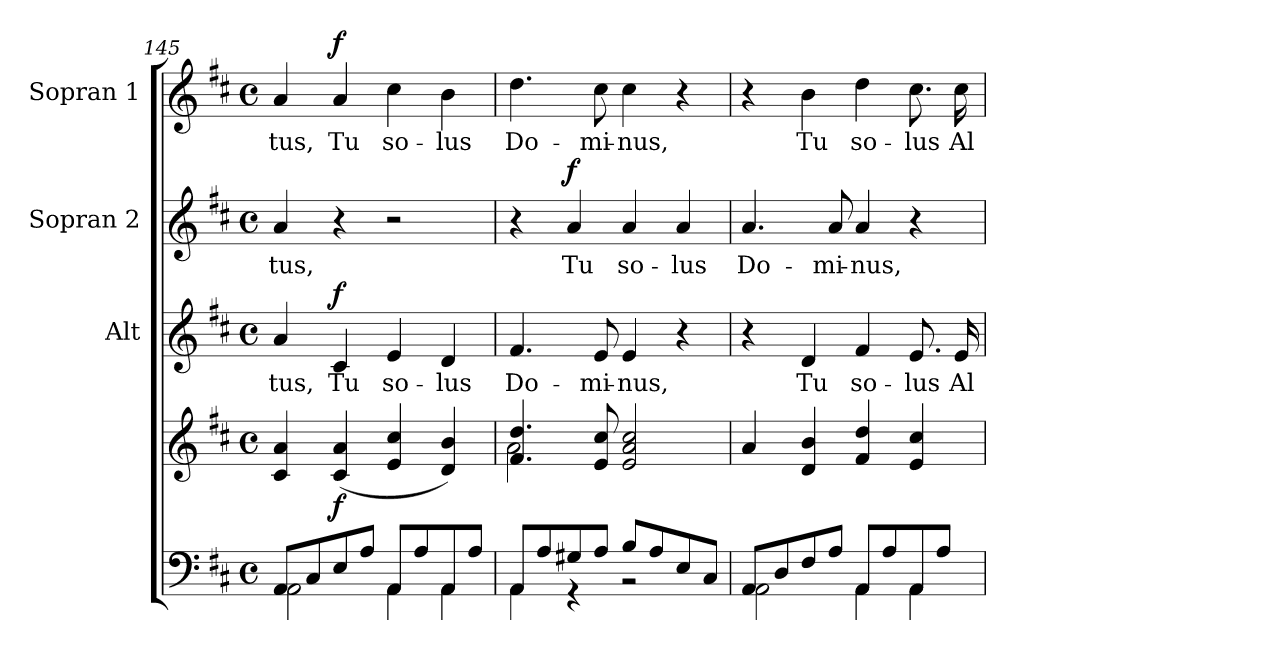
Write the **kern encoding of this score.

**kern	**kern	**dynam	**kern	**text	**dynam	**kern	**text	**dynam	**kern	**text	**dynam
*part4	*part4	*part4	*part3	*part3	*part3	*part2	*part2	*part2	*part1	*part1	*part1
*staff5	*staff4	*staff4/5	*staff3	*staff3	*staff3	*staff2	*staff2	*staff2	*staff1	*staff1	*staff1
*	*	*	*I"Alt	*	*	*I"Sopran 2	*	*	*I"Sopran 1	*	*
*	*	*	*I'A.	*	*	*I'S. 2	*	*	*I'S. 1	*	*
*clefF4	*clefG2	*	*clefG2	*	*	*clefG2	*	*	*clefG2	*	*
*k[f#c#]	*k[f#c#]	*	*k[f#c#]	*	*	*k[f#c#]	*	*	*k[f#c#]	*	*
*D:	*D:	*	*D:	*	*	*D:	*	*	*D:	*	*
*M4/4	*M4/4	*	*M4/4	*	*	*M4/4	*	*	*M4/4	*	*
*met(c)	*met(c)	*	*met(c)	*	*	*met(c)	*	*	*met(c)	*	*
=145	=145	=145	=145	=145	=145	=145	=145	=145	=145	=145	=145
*^	*	*	*	*	*	*	*	*	*	*	*
!	!	!	!	!	!LO:LY:b	!	!	!LO:LY:b	!	!	!LO:LY:b	!
8AA/L	2AA\	4c#/ 4a/	.	4a/	-tus,	.	4a/	-tus,	.	4a/	-tus,	.
8C#/	.	.	.	.	.	.	.	.	.	.	.	.
!	!	!	!LO:DY:b	!	!LO:LY:b	!LO:DY:a	!	!	!	!	!LO:LY:b	!LO:DY:a
8E/	.	(<4c#/ 4a/	f	4c#/	Tu	f	4r	.	.	4a/	Tu	f
8A/J	.	.	.	.	.	.	.	.	.	.	.	.
!	!	!	!	!	!LO:LY:b	!	!	!	!	!	!LO:LY:b	!
8AA/L	4AA\	4e/ 4cc#/	.	4e/	so-	.	2r	.	.	4cc#\	so-	.
8A/	.	.	.	.	.	.	.	.	.	.	.	.
!	!	!	!	!	!LO:LY:b	!	!	!	!	!	!LO:LY:b	!
8AA/	4AA\	4d/ 4b/)	.	4d/	-lus	.	.	.	.	4b\	-lus	.
8A/J	.	.	.	.	.	.	.	.	.	.	.	.
!!LO:LB:g=z
=146	=146	=146	=146	=146	=146	=146	=146	=146	=146	=146	=146	=146
*	*	*^	*	*	*	*	*	*	*	*	*	*
!	!	!	!	!	!	!LO:LY:b	!	!	!	!	!	!LO:LY:b	!
8AA/L	4AA\	4.f#/ 4.dd/	2a\	.	4.f#/	Do-	.	4r	.	.	4.dd\	Do-	.
8A/	.	.	.	.	.	.	.	.	.	.	.	.	.
!	!	!	!	!	!	!	!	!	!LO:LY:b	!LO:DY:a	!	!	!
8G#X/	4rGG	.	.	.	.	.	.	4a/	Tu	f	.	.	.
!	!	!	!	!	!	!LO:LY:b	!	!	!	!	!	!LO:LY:b	!
8A/J	.	8e/ 8cc#/	.	.	8e/	-mi-	.	.	.	.	8cc#\	-mi-	.
!	!	!	!	!	!	!LO:LY:b	!	!	!LO:LY:b	!	!	!LO:LY:b	!
8B/L	2rBB	2e/ 2a/ 2cc#/	2ryy	.	4e/	-nus,	.	4a/	so-	.	4cc#\	-nus,	.
8A/	.	.	.	.	.	.	.	.	.	.	.	.	.
!	!	!	!	!	!	!	!	!	!LO:LY:b	!	!	!	!
8E/	.	.	.	.	4r	.	.	4a/	-lus	.	4r	.	.
8C#/J	.	.	.	.	.	.	.	.	.	.	.	.	.
*	*	*v	*v	*	*	*	*	*	*	*	*	*	*
=147	=147	=147	=147	=147	=147	=147	=147	=147	=147	=147	=147	=147
!	!	!	!	!	!	!	!	!LO:LY:b	!	!	!	!
8AA/L	2AA\	4a/	.	4r	.	.	4.a/	Do-	.	4r	.	.
8D/	.	.	.	.	.	.	.	.	.	.	.	.
!	!	!	!	!	!LO:LY:b	!	!	!	!	!	!LO:LY:b	!
8F#/	.	4d/ 4b/	.	4d/	Tu	.	.	.	.	4b\	Tu	.
!	!	!	!	!	!	!	!	!LO:LY:b	!	!	!	!
8A/J	.	.	.	.	.	.	8a/	-mi-	.	.	.	.
!	!	!	!	!	!LO:LY:b	!	!	!LO:LY:b	!	!	!LO:LY:b	!
8AA/L	4AA\	4f#/ 4dd/	.	4f#/	so-	.	4a/	-nus,	.	4dd\	so-	.
8A/	.	.	.	.	.	.	.	.	.	.	.	.
!	!	!	!	!	!LO:LY:b	!	!	!	!	!	!LO:LY:b	!
8AA/	4AA\	4e/ 4cc#/	.	8.e/	-lus	.	4r	.	.	8.cc#\	-lus	.
8A/J	.	.	.	.	.	.	.	.	.	.	.	.
!	!	!	!	!	!LO:LY:b	!	!	!	!	!	!LO:LY:b	!
.	.	.	.	16e/	Al-	.	.	.	.	16cc#\	Al-	.
*v	*v	*	*	*	*	*	*	*	*	*	*	*
=	=	=	=	=	=	=	=	=	=	=	=
*-	*-	*-	*-	*-	*-	*-	*-	*-	*-	*-	*-
